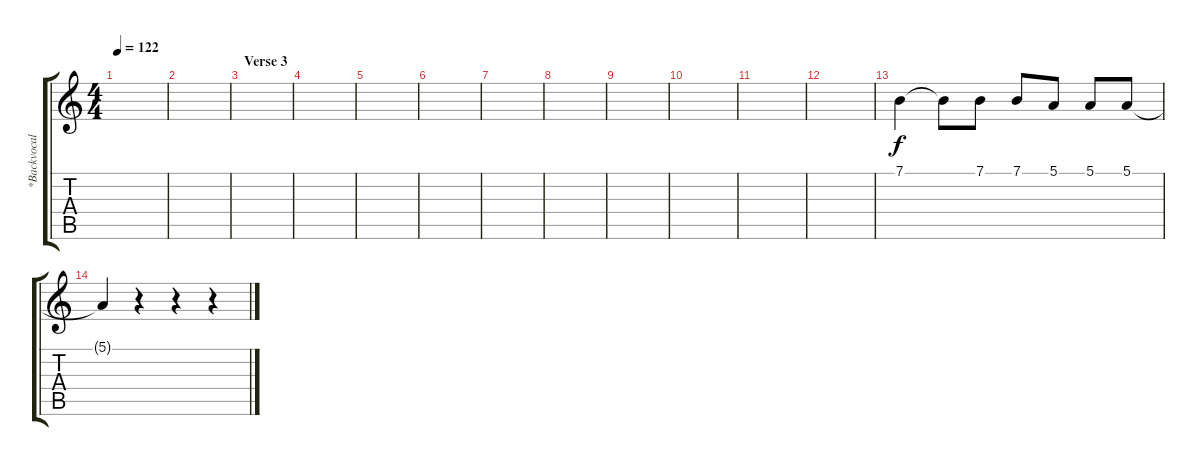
\track ("*Backvocals (Noodles)" "*Backvocal") {instrument tenorsax}
\staff {score tabs}
\tuning (E4 B3 G3 D3 A2 E2) {hide}
\ts (4 4)
\tempo 122
\clef g2
\ks c
|
|
\section ("" "Verse 3")
|
|
|
|
|
|
|
|
|
|
7.1.4{volume 12 instrument tenorsax} 7.1{t}.8 7.1.8 7.1.8 5.1.8 5.1.8 5.1.8 |
5.1{t}.4 r.4 r.4 r.4
